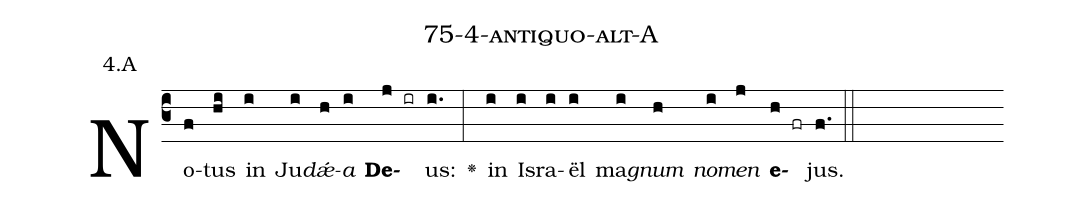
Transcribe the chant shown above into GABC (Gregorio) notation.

name: 75-4-antiquo-alt-A;
annotation: 4.A;
%%
(c3)No(f)tus(hi) in(i) Ju(i)<i>dǽ</i>(h)<i>a</i>(i) <b>De</b>(j ir)us:(i.) <v>\greheightstar</v>(:) in(i) Is(i)ra(i)ël(i) ma(i)<i>gnum</i>(h) <i>no</i>(i)<i>men</i>(j) <b>e</b>(h fr)jus.(f.) (::)


%E(i) u(h) o(i) u(j) a(h) e.(f.) (::)
